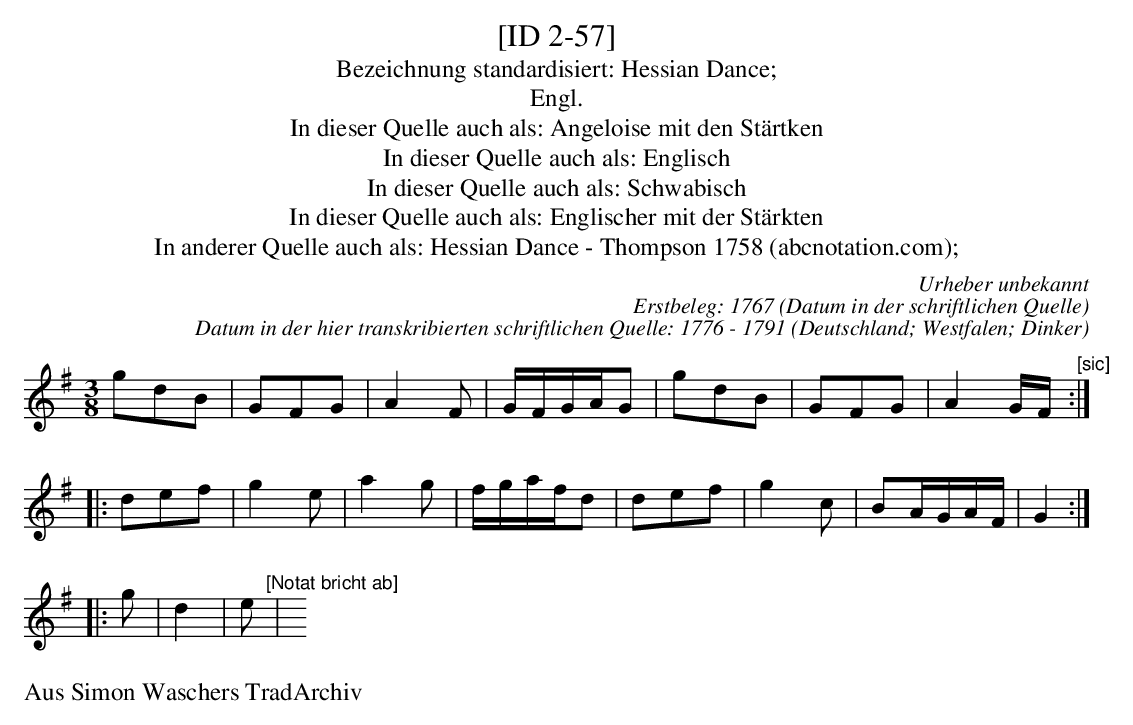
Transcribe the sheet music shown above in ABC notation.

X:1
T:[ID 2-57]
T:Bezeichnung standardisiert: Hessian Dance;
T:Engl.
T:In dieser Quelle auch als: Angeloise mit den St\"artken
T:In dieser Quelle auch als: Englisch
T:In dieser Quelle auch als: Schwabisch
T:In dieser Quelle auch als: Englischer mit der St\"arkten
T:In anderer Quelle auch als: Hessian Dance - Thompson 1758 (abcnotation.com);
C:Urheber unbekannt
C:Erstbeleg: 1767 (Datum in der schriftlichen Quelle)
C:Datum in der hier transkribierten schriftlichen Quelle: 1776 - 1791
O:Deutschland; Westfalen; Dinker
L:1/16
M:3/8
K:G
g2d2B2 | G2F2G2 | A4F2 | GFGAG2 | g2d2B2 | G2F2G2 | A4GF  "^[sic]"::
d2e2f2 | g4e2 | a4g2 | fgafd2 | d2e2f2 | g4c2 | B2AGAF | G4 ::
g2 |\ %auftakt
d4 | e2 "^[Notat bricht ab]" | y
